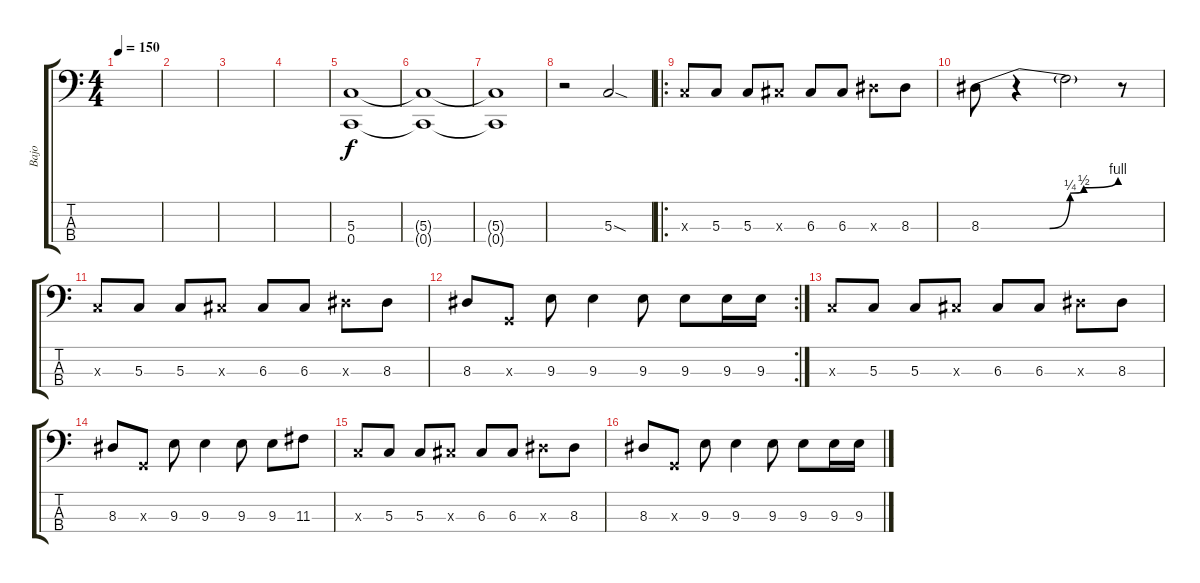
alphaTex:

\track ("Bajo" "Bajo") {instrument slapbass1}
\staff {score tabs}
\tuning (F2 C2 G1 C1) {hide}
\ts (4 4)
\tempo 150
\clef f4
\ks c
|
|
|
|
(5.3 0.4).1 |
(5.3{t} 0.4{t}).1 |
(5.3{t} 0.4{t}).1 |
r.2 5.3{sod}.2 |
\ro
5.3{x}.8 5.3.8 5.3.8 6.3{x}.8 6.3.8 6.3.8 8.3{x}.8 8.3.8 |
8.3{be (custom 0 0 30 0 39 1 45 2 60 4)}.8 r.4 8.3{t}.2 r.8 |
5.3{x}.8 5.3.8 5.3.8 6.3{x}.8 6.3.8 6.3.8 8.3{x}.8 8.3.8 |
\rc 2
8.3.8 0.3{x}.8 9.3.8 9.3.4 9.3.8 9.3.8 9.3.16 9.3.16 |
5.3{x}.8 5.3.8 5.3.8 6.3{x}.8 6.3.8 6.3.8 8.3{x}.8 8.3.8 |
8.3.8 0.3{x}.8 9.3.8 9.3.4 9.3.8 9.3.8 11.3.8 |
5.3{x}.8 5.3.8 5.3.8 6.3{x}.8 6.3.8 6.3.8 8.3{x}.8 8.3.8 |
8.3.8 0.3{x}.8 9.3.8 9.3.4 9.3.8 9.3.8 9.3.16 9.3.16
